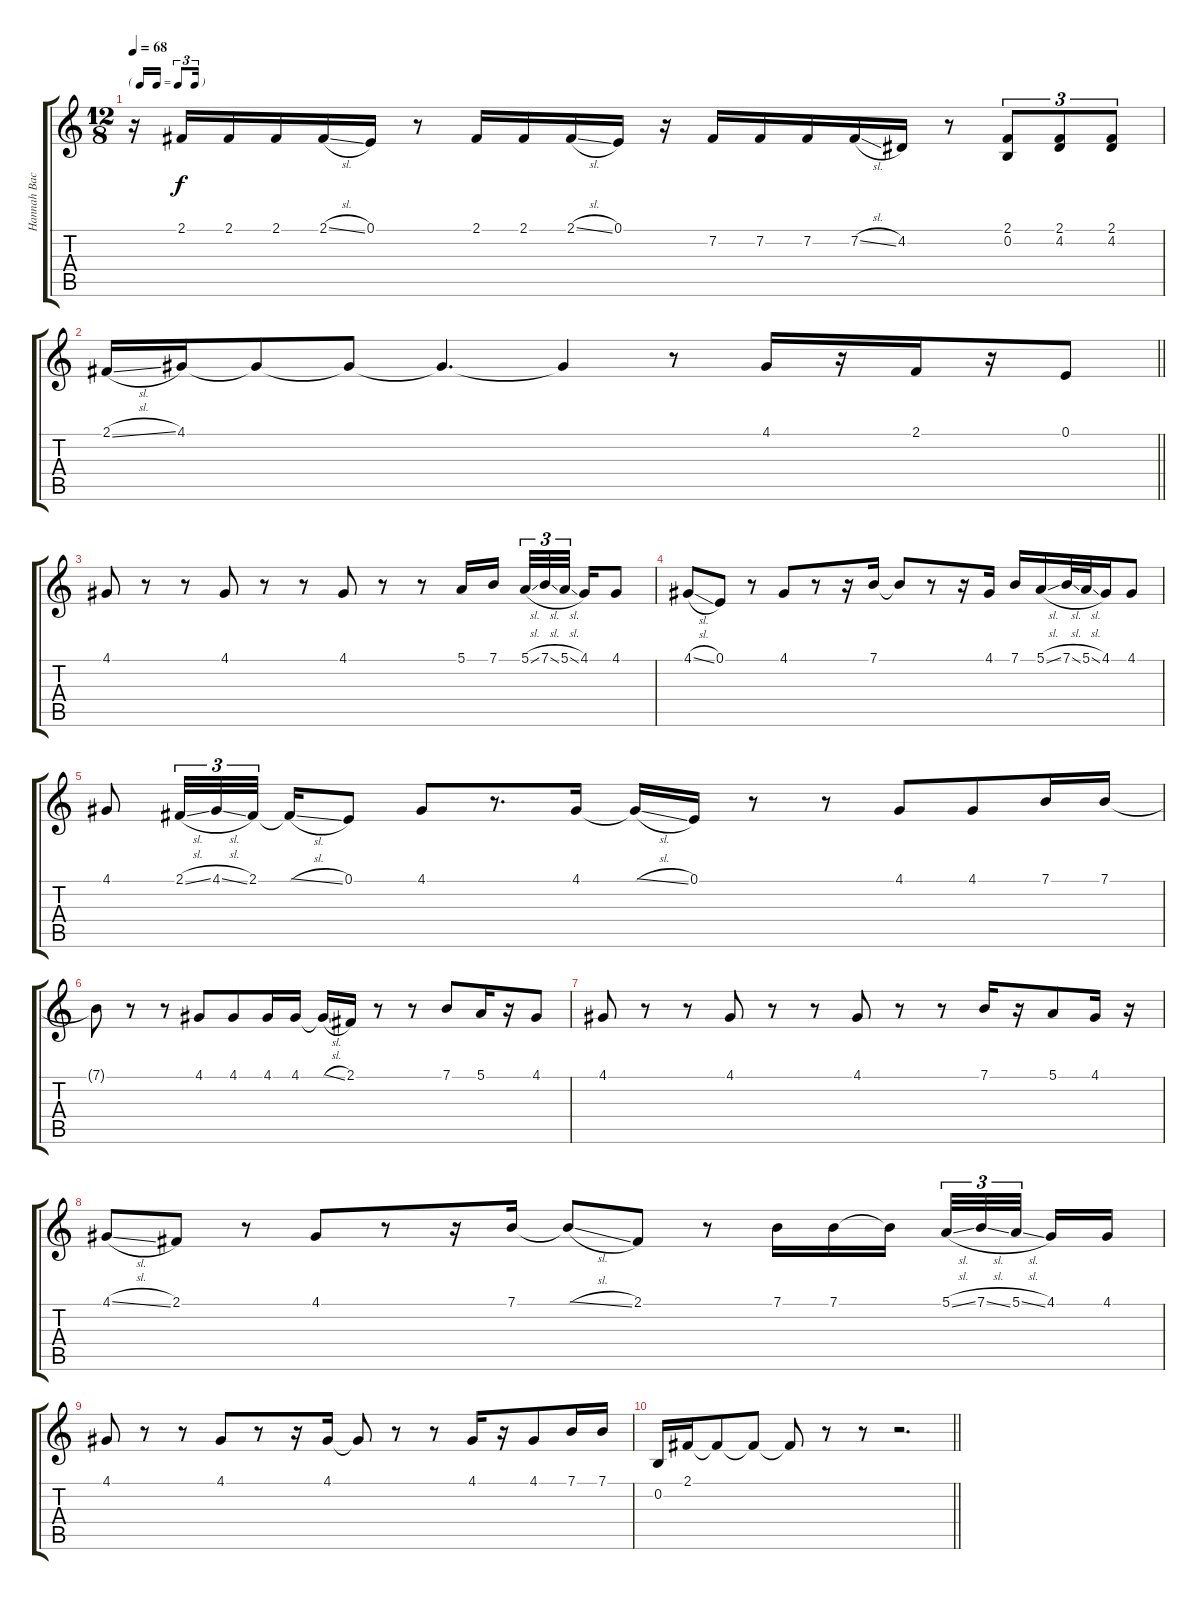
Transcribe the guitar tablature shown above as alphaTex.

\track ("Hannah Backing Vocals" "Hannah Bac") {instrument voiceoohs}
\staff {score tabs}
\tuning (E4 B3 G3 D3 A2 E2) {hide}
\ts (12 8)
\tf triplet16th
\tempo 68
\clef g2
\ks c
r.16{dy f} 2.1.16 2.1.16 2.1.16 2.1{sl}.16 0.1.16 r.8 2.1.16 2.1.16 2.1{sl}.16 0.1.16 r.16 7.2.16 7.2.16 7.2.16 7.2{sl}.16 4.2.16 r.8 (2.1 0.2).8{tu (3 2)} (2.1 4.2).8{tu (3 2)} (2.1 4.2).8{tu (3 2)} |
\barLineRight lightlight
2.1{sl}.16 4.1.16 4.1{t}.8 4.1{t}.8 4.1{t}.4{d} 4.1{t}.4 r.8 4.1.16 r.16 2.1.16 r.16 0.1.8 |
4.1.8 r.8 r.8 4.1.8 r.8 r.8 4.1.8 r.8 r.8 5.1.16 7.1.16{beam splitsecondary} 5.1{sl}.32{tu (3 2)} 7.1{sl}.32{tu (3 2)} 5.1{sl}.32{tu (3 2) beam splitsecondary} 4.1.16 4.1.8 |
4.1{sl}.8 0.1.8 r.8 4.1.8 r.8 r.16 7.1.16 7.1{t}.8 r.8 r.16 4.1.16 7.1.16 5.1{sl}.16 7.1{sl}.32 5.1{sl}.32 4.1.16 4.1.8 |
4.1.8 2.1{sl}.32{tu (3 2)} 4.1{sl}.32{tu (3 2)} 2.1.32{tu (3 2) beam splitsecondary} 2.1{sl t}.16 0.1.8 4.1.8 r.8{d} 4.1.16 4.1{sl t}.16 0.1.16 r.8 r.8 4.1.8 4.1.8 7.1.16 7.1.16 |
7.1{t}.8 r.8 r.8 4.1.8 4.1.8 4.1.16 4.1.16 4.1{sl t}.16 2.1.16 r.8 r.8 7.1.8 5.1.16 r.16 4.1.8 |
4.1.8 r.8 r.8 4.1.8 r.8 r.8 4.1.8 r.8 r.8 7.1.16 r.16 5.1.8 4.1.16 r.16 |
4.1{sl}.8 2.1.8 r.8 4.1.8 r.8 r.16 7.1.16 7.1{sl t}.8 2.1.8 r.8 7.1.16 7.1.16 7.1{t}.16{beam splitsecondary} 5.1{sl}.32{tu (3 2)} 7.1{sl}.32{tu (3 2)} 5.1{sl}.32{tu (3 2) beam splitsecondary} 4.1.16 4.1.16 |
4.1.8 r.8 r.8 4.1.8 r.8 r.16 4.1.16 4.1{t}.8 r.8 r.8 4.1.16 r.16 4.1.8 7.1.16 7.1.16 |
\barLineRight lightlight
0.2.16 2.1.16 2.1{t}.8 2.1{t}.8 2.1{t}.8 r.8 r.8 r.2{d}
